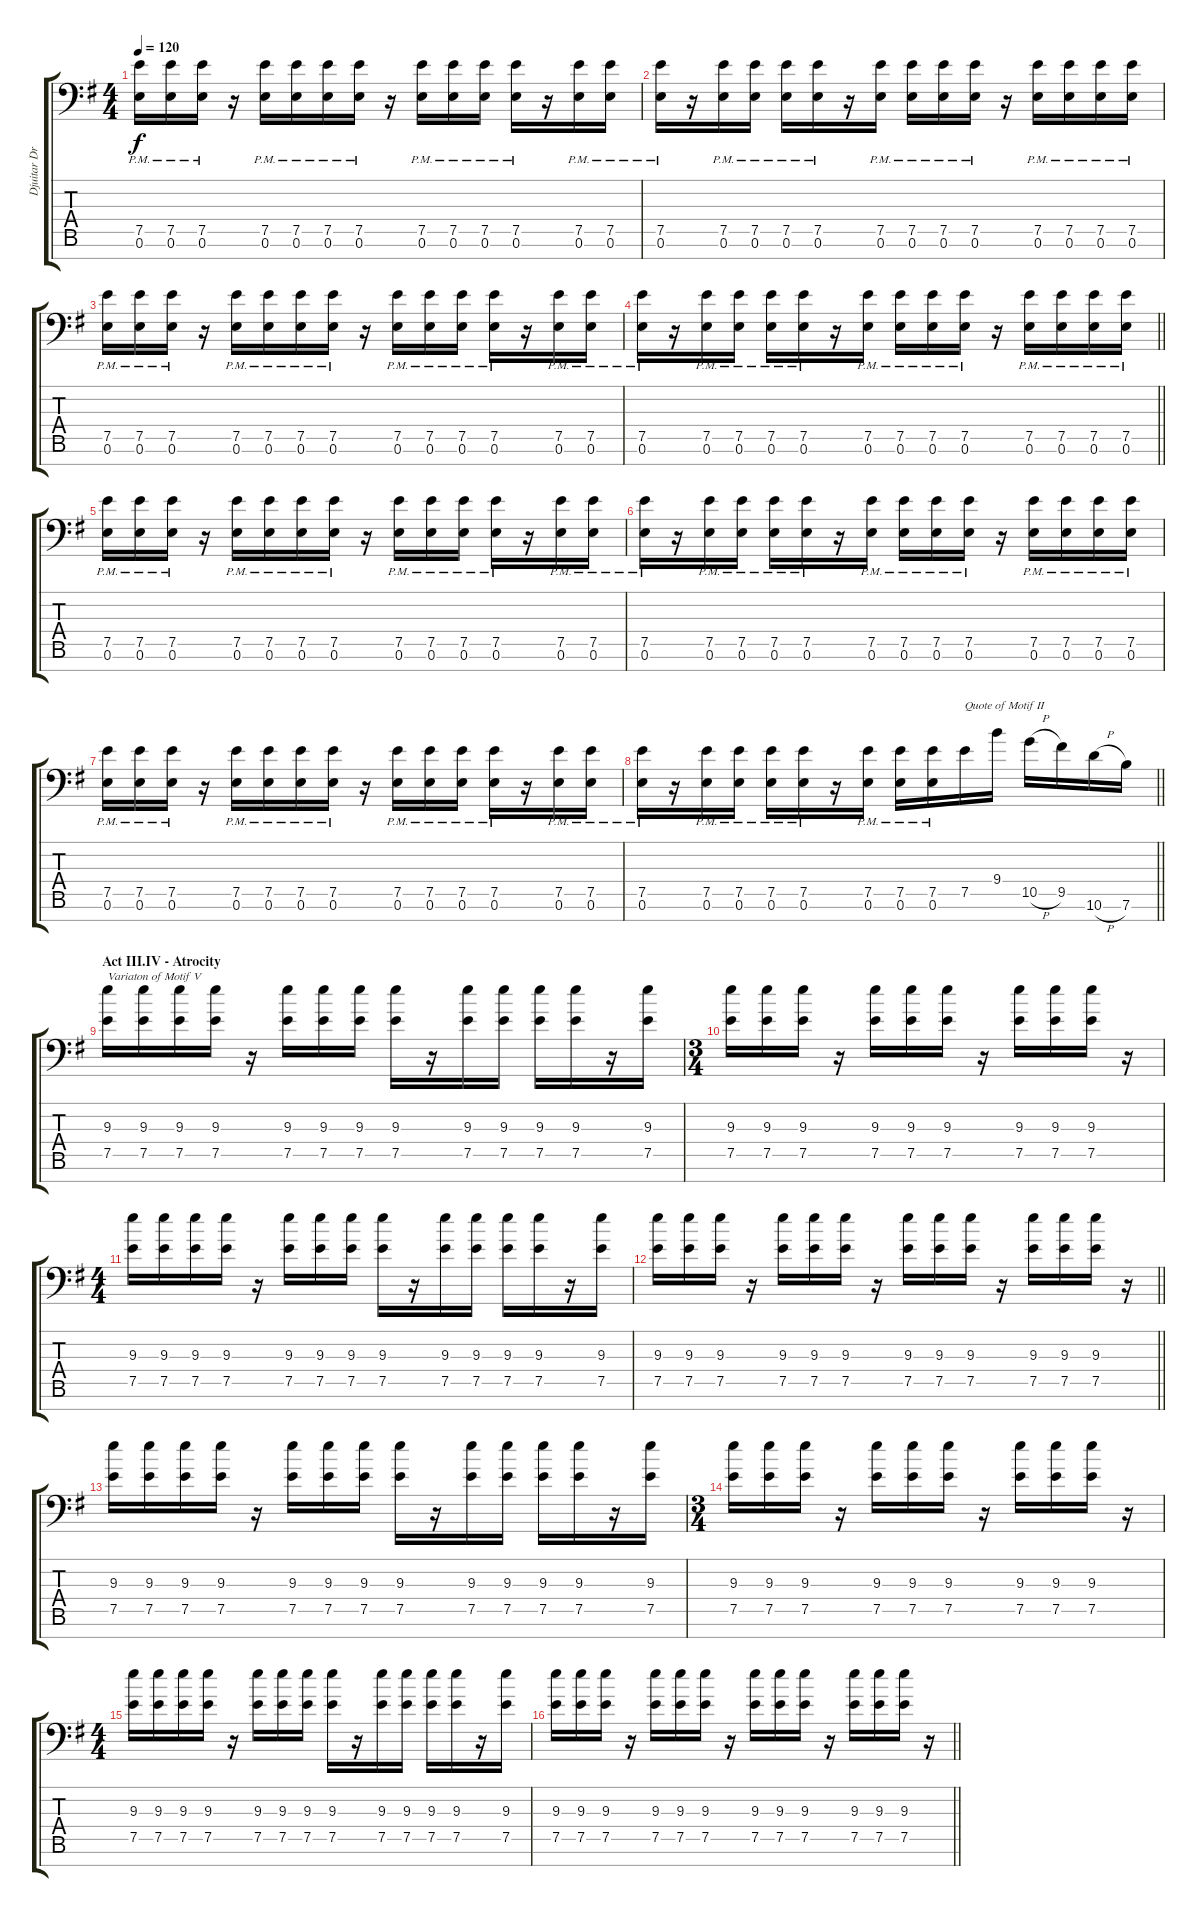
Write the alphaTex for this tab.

\track ("Djuitar Dropped A" "Djuitar Dr") {instrument distortionguitar}
\staff {score tabs}
\tuning (E4 B3 G3 D3 A2 E2 A1) {hide}
\ts (4 4)
\section ("" "")
\tempo 120
\clef f4
\ks eminor
(7.5{pm} 0.6{pm}).16{dy f} (7.5{pm} 0.6{pm}).16 (7.5{pm} 0.6{pm}).16 r.16 (7.5{pm} 0.6{pm}).16 (7.5{pm} 0.6{pm}).16 (7.5{pm} 0.6{pm}).16 (7.5{pm} 0.6{pm}).16 r.16 (7.5{pm} 0.6{pm}).16 (7.5{pm} 0.6{pm}).16 (7.5{pm} 0.6{pm}).16 (7.5{pm} 0.6{pm}).16 r.16 (7.5{pm} 0.6{pm}).16 (7.5{pm} 0.6{pm}).16 |
(7.5{pm} 0.6{pm}).16 r.16 (7.5{pm} 0.6{pm}).16 (7.5{pm} 0.6{pm}).16 (7.5{pm} 0.6{pm}).16 (7.5{pm} 0.6{pm}).16 r.16 (7.5{pm} 0.6{pm}).16 (7.5{pm} 0.6{pm}).16 (7.5{pm} 0.6{pm}).16 (7.5{pm} 0.6{pm}).16 r.16 (7.5{pm} 0.6{pm}).16 (7.5{pm} 0.6{pm}).16 (7.5{pm} 0.6{pm}).16 (7.5{pm} 0.6{pm}).16 |
(7.5{pm} 0.6{pm}).16 (7.5{pm} 0.6{pm}).16 (7.5{pm} 0.6{pm}).16 r.16 (7.5{pm} 0.6{pm}).16 (7.5{pm} 0.6{pm}).16 (7.5{pm} 0.6{pm}).16 (7.5{pm} 0.6{pm}).16 r.16 (7.5{pm} 0.6{pm}).16 (7.5{pm} 0.6{pm}).16 (7.5{pm} 0.6{pm}).16 (7.5{pm} 0.6{pm}).16 r.16 (7.5{pm} 0.6{pm}).16 (7.5{pm} 0.6{pm}).16 |
\barLineRight lightlight
(7.5{pm} 0.6{pm}).16 r.16 (7.5{pm} 0.6{pm}).16 (7.5{pm} 0.6{pm}).16 (7.5{pm} 0.6{pm}).16 (7.5{pm} 0.6{pm}).16 r.16 (7.5{pm} 0.6{pm}).16 (7.5{pm} 0.6{pm}).16 (7.5{pm} 0.6{pm}).16 (7.5{pm} 0.6{pm}).16 r.16 (7.5{pm} 0.6{pm}).16 (7.5{pm} 0.6{pm}).16 (7.5{pm} 0.6{pm}).16 (7.5{pm} 0.6{pm}).16 |
(7.5{pm} 0.6{pm}).16 (7.5{pm} 0.6{pm}).16 (7.5{pm} 0.6{pm}).16 r.16 (7.5{pm} 0.6{pm}).16 (7.5{pm} 0.6{pm}).16 (7.5{pm} 0.6{pm}).16 (7.5{pm} 0.6{pm}).16 r.16 (7.5{pm} 0.6{pm}).16 (7.5{pm} 0.6{pm}).16 (7.5{pm} 0.6{pm}).16 (7.5{pm} 0.6{pm}).16 r.16 (7.5{pm} 0.6{pm}).16 (7.5{pm} 0.6{pm}).16 |
(7.5{pm} 0.6{pm}).16 r.16 (7.5{pm} 0.6{pm}).16 (7.5{pm} 0.6{pm}).16 (7.5{pm} 0.6{pm}).16 (7.5{pm} 0.6{pm}).16 r.16 (7.5{pm} 0.6{pm}).16 (7.5{pm} 0.6{pm}).16 (7.5{pm} 0.6{pm}).16 (7.5{pm} 0.6{pm}).16 r.16 (7.5{pm} 0.6{pm}).16 (7.5{pm} 0.6{pm}).16 (7.5{pm} 0.6{pm}).16 (7.5{pm} 0.6{pm}).16 |
(7.5{pm} 0.6{pm}).16 (7.5{pm} 0.6{pm}).16 (7.5{pm} 0.6{pm}).16 r.16 (7.5{pm} 0.6{pm}).16 (7.5{pm} 0.6{pm}).16 (7.5{pm} 0.6{pm}).16 (7.5{pm} 0.6{pm}).16 r.16 (7.5{pm} 0.6{pm}).16 (7.5{pm} 0.6{pm}).16 (7.5{pm} 0.6{pm}).16 (7.5{pm} 0.6{pm}).16 r.16 (7.5{pm} 0.6{pm}).16 (7.5{pm} 0.6{pm}).16 |
\barLineRight lightlight
(7.5{pm} 0.6{pm}).16 r.16 (7.5{pm} 0.6{pm}).16 (7.5{pm} 0.6{pm}).16 (7.5{pm} 0.6{pm}).16 (7.5{pm} 0.6{pm}).16 r.16 (7.5{pm} 0.6{pm}).16 (7.5{pm} 0.6{pm}).16 (7.5{pm} 0.6{pm}).16 7.5.16{txt "Quote of Motif II"} 9.4.16 10.5{h}.16 9.5.16 10.6{h}.16 7.6.16 |
\section ("" "Act III.IV - Atrocity")
(9.3 7.5).16{txt "Variaton of Motif V"} (9.3 7.5).16 (9.3 7.5).16 (9.3 7.5).16 r.16 (9.3 7.5).16 (9.3 7.5).16 (9.3 7.5).16 (9.3 7.5).16 r.16 (9.3 7.5).16 (9.3 7.5).16 (9.3 7.5).16 (9.3 7.5).16 r.16 (9.3 7.5).16 |
\ts (3 4)
(9.3 7.5).16 (9.3 7.5).16 (9.3 7.5).16 r.16 (9.3 7.5).16 (9.3 7.5).16 (9.3 7.5).16 r.16 (9.3 7.5).16 (9.3 7.5).16 (9.3 7.5).16 r.16 |
\ts (4 4)
(9.3 7.5).16 (9.3 7.5).16 (9.3 7.5).16 (9.3 7.5).16 r.16 (9.3 7.5).16 (9.3 7.5).16 (9.3 7.5).16 (9.3 7.5).16 r.16 (9.3 7.5).16 (9.3 7.5).16 (9.3 7.5).16 (9.3 7.5).16 r.16 (9.3 7.5).16 |
\barLineRight lightlight
(9.3 7.5).16 (9.3 7.5).16 (9.3 7.5).16 r.16 (9.3 7.5).16 (9.3 7.5).16 (9.3 7.5).16 r.16 (9.3 7.5).16 (9.3 7.5).16 (9.3 7.5).16 r.16 (9.3 7.5).16 (9.3 7.5).16 (9.3 7.5).16 r.16 |
(9.3 7.5).16 (9.3 7.5).16 (9.3 7.5).16 (9.3 7.5).16 r.16 (9.3 7.5).16 (9.3 7.5).16 (9.3 7.5).16 (9.3 7.5).16 r.16 (9.3 7.5).16 (9.3 7.5).16 (9.3 7.5).16 (9.3 7.5).16 r.16 (9.3 7.5).16 |
\ts (3 4)
(9.3 7.5).16 (9.3 7.5).16 (9.3 7.5).16 r.16 (9.3 7.5).16 (9.3 7.5).16 (9.3 7.5).16 r.16 (9.3 7.5).16 (9.3 7.5).16 (9.3 7.5).16 r.16 |
\ts (4 4)
(9.3 7.5).16 (9.3 7.5).16 (9.3 7.5).16 (9.3 7.5).16 r.16 (9.3 7.5).16 (9.3 7.5).16 (9.3 7.5).16 (9.3 7.5).16 r.16 (9.3 7.5).16 (9.3 7.5).16 (9.3 7.5).16 (9.3 7.5).16 r.16 (9.3 7.5).16 |
\barLineRight lightlight
(9.3 7.5).16 (9.3 7.5).16 (9.3 7.5).16 r.16 (9.3 7.5).16 (9.3 7.5).16 (9.3 7.5).16 r.16 (9.3 7.5).16 (9.3 7.5).16 (9.3 7.5).16 r.16 (9.3 7.5).16 (9.3 7.5).16 (9.3 7.5).16 r.16
